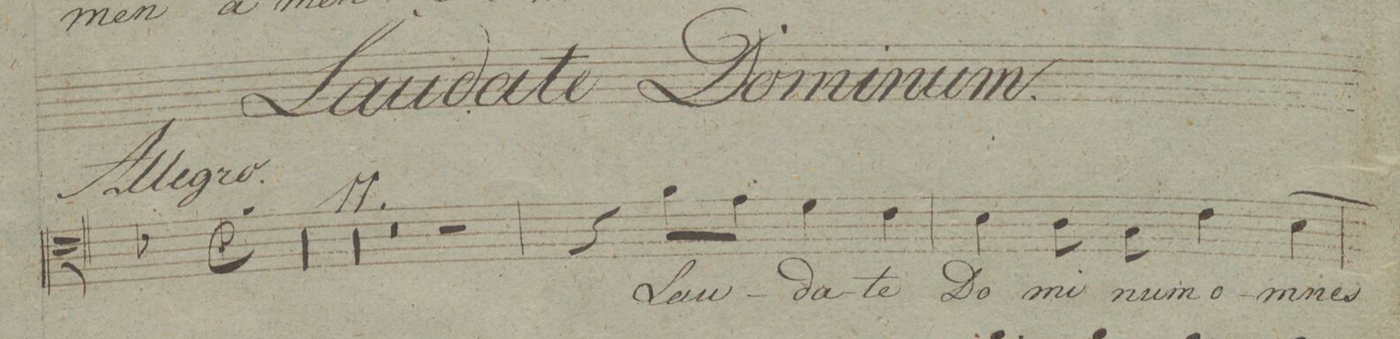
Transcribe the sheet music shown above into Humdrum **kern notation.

**kern	**text	**dynam
*I"Tenore.	*	*
*clefC4	*	*
*k[b-]	*	*
*met(c|)	*	*
*M2/2	*	*
00r	.	.
=2	=2	=2
=3	=3	=3
=4	=4	=4
=5	=5	=5
00r	.	.
=6	=6	=6
=7	=7	=7
=8	=8	=8
=9	=9	=9
0r	.	.
=10	=10	=10
=11	=11	=11
1r	.	.
=12	=12	=12
4r	.	.
8f\L	Lau-	.
8e\J	.	.
4d\	-da-	.
4c\	-te	.
=13	=13	=13
4B-\	Do-	.
8A\	-mi-	.
8G\	-num	.
4c\	o-	.
[4B-\	-mnes	.
=14	=14	=14
*-	*-	*-
